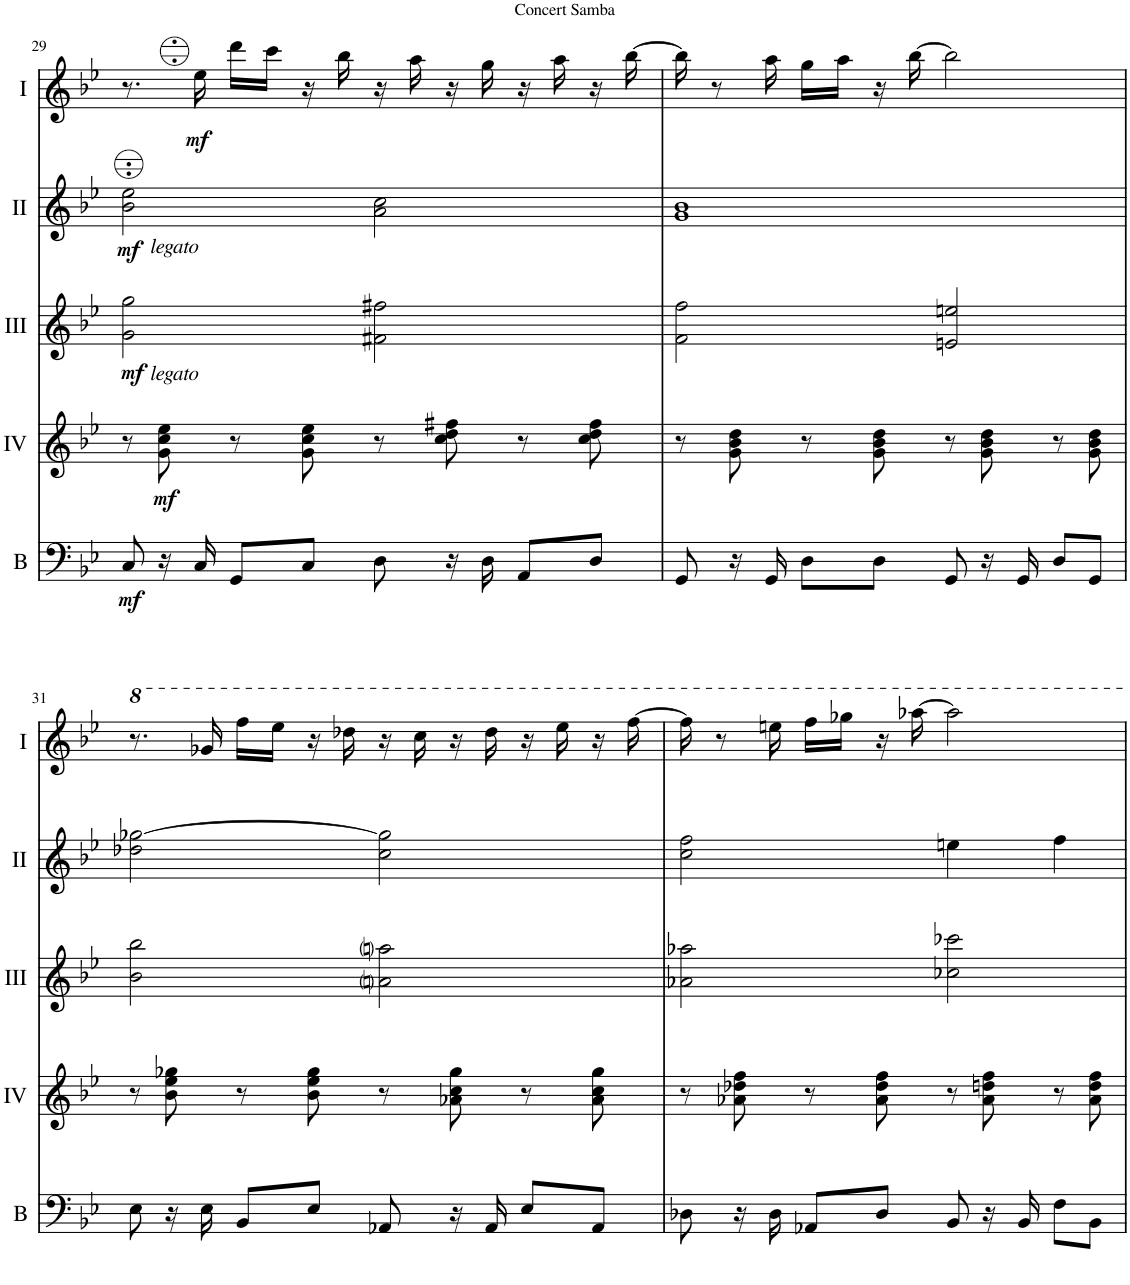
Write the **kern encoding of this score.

**kern	**dynam	**kern	**dynam	**kern	**dynam	**kern	**dynam	**kern	**dynam
*part5	*part5	*part4	*part4	*part3	*part3	*part2	*part2	*part1	*part1
*staff5	*staff5	*staff4	*staff4	*staff3	*staff3	*staff2	*staff2	*staff1	*staff1
*I"Bass	*	*I"Acc. 4	*	*I"Acc. 3	*	*I"Acc. 2	*	*I"Acc. 1	*
*I'B	*	*	*	*	*	*	*	*	*
!!LO:PB:g=z
*clefF4	*	*clefG2	*	*clefG2	*	*clefG2	*	*clefG2	*
*Trd7c12	*	*Trd7c12	*	*Trd7c12	*	*Trd7c12	*	*Trd7c12	*
*k[b-e-]	*	*k[b-e-]	*	*k[b-e-]	*	*k[b-e-]	*	*k[b-e-]	*
*M4/4	*	*M4/4	*	*M4/4	*	*M4/4	*	*M4/4	*
*met(c)	*	*met(c)	*	*met(c)	*	*met(c)	*	*met(c)	*
=29	=29	=29	=29	=29	=29	=29	=29	=29	=29
!	!	!	!	!	!	!LO:TX:b:i:t=legato	!	!	!
!	!	!	!	!LO:TX:b:i:t=legato	!	!	!	!	!
!	!LO:DY:b	!	!	!	!LO:DY:b	!	!LO:DY:b	!	!
8C/	mf	8r	.	2g\ 2gg\	mf	2b-\ 2ee-\	mf	8.r	.
!	!	!	!LO:DY:b	!	!	!	!	!	!
16r	.	8g\ 8cc\ 8ee-\	mf	.	.	.	.	.	.
!	!	!	!	!	!	!	!	!	!LO:DY:b
16C/	.	.	.	.	.	.	.	16ee-\	mf
8GG/L	.	8r	.	.	.	.	.	16ddd\LL	.
.	.	.	.	.	.	.	.	16ccc\JJ	.
8C/J	.	8g\ 8cc\ 8ee-\	.	.	.	.	.	16r	.
.	.	.	.	.	.	.	.	16bb-\	.
8D\	.	8r	.	2f#X\ 2ff#X\	.	2a\ 2cc\	.	16r	.
.	.	.	.	.	.	.	.	16aa\	.
16r	.	8cc\ 8dd\ 8ff#X\	.	.	.	.	.	16r	.
16D\	.	.	.	.	.	.	.	16gg\	.
8AA/L	.	8r	.	.	.	.	.	16r	.
.	.	.	.	.	.	.	.	16aa\	.
8D/J	.	8cc\ 8dd\ 8ff#\	.	.	.	.	.	16r	.
.	.	.	.	.	.	.	.	[16bb-\	.
=30	=30	=30	=30	=30	=30	=30	=30	=30	=30
8GG/	.	8r	.	2f\ 2ff\	.	1g 1b-	.	16bb-\]	.
.	.	.	.	.	.	.	.	8r	.
16r	.	8g\ 8b-\ 8dd\	.	.	.	.	.	.	.
16GG/	.	.	.	.	.	.	.	16aa\	.
8D\L	.	8r	.	.	.	.	.	16gg\LL	.
.	.	.	.	.	.	.	.	16aa\JJ	.
8D\J	.	8g\ 8b-\ 8dd\	.	.	.	.	.	16r	.
.	.	.	.	.	.	.	.	[16bb-\	.
8GG/	.	8r	.	2en/ 2een/	.	.	.	2bb-\]	.
16r	.	8g\ 8b-\ 8dd\	.	.	.	.	.	.	.
16GG/	.	.	.	.	.	.	.	.	.
8D/L	.	8r	.	.	.	.	.	.	.
8GG/J	.	8g\ 8b-\ 8dd\	.	.	.	.	.	.	.
!!LO:LB:g=z
=31	=31	=31	=31	=31	=31	=31	=31	=31	=31
8E-\	.	8r	.	2b-\ 2bb-\	.	2dd-X\ [2gg-X\	.	8.r	.
16r	.	8b-\ 8ee-\ 8gg-X\	.	.	.	.	.	.	.
16E-\	.	.	.	.	.	.	.	16gg-X/	.
8BB-/L	.	8r	.	.	.	.	.	16fff\LL	.
.	.	.	.	.	.	.	.	16eee-\JJ	.
8E-/J	.	8b-\ 8ee-\ 8gg-\	.	.	.	.	.	16r	.
.	.	.	.	.	.	.	.	16ddd-X\	.
8AA-X/	.	8r	.	2ani\ 2aani\	.	2cc\ 2gg-\]	.	16r	.
.	.	.	.	.	.	.	.	16ccc\	.
16r	.	8a-X\ 8cc\ 8gg-\	.	.	.	.	.	16r	.
16AA-/	.	.	.	.	.	.	.	16ddd-\	.
8E-/L	.	8r	.	.	.	.	.	16r	.
.	.	.	.	.	.	.	.	16eee-\	.
8AA-/J	.	8a-\ 8cc\ 8gg-\	.	.	.	.	.	16r	.
.	.	.	.	.	.	.	.	[16fff\	.
=32	=32	=32	=32	=32	=32	=32	=32	=32	=32
8D-X\	.	8r	.	2a-X\ 2aa-X\	.	2cc\ 2ff\	.	16fff\]	.
.	.	.	.	.	.	.	.	8r	.
16r	.	8a-X\ 8dd-X\ 8ff\	.	.	.	.	.	.	.
16D-\	.	.	.	.	.	.	.	16eeen\	.
8AA-X/L	.	8r	.	.	.	.	.	16fff\LL	.
.	.	.	.	.	.	.	.	16ggg-X\JJ	.
8D-/J	.	8a-\ 8dd-\ 8ff\	.	.	.	.	.	16r	.
.	.	.	.	.	.	.	.	[16aaa-X\	.
8BB-/	.	8r	.	2cc-X\ 2ccc-X\	.	4een\	.	2aaa-\]	.
16r	.	8a-\ 8ddn\ 8ff\	.	.	.	.	.	.	.
16BB-/	.	.	.	.	.	.	.	.	.
8F\L	.	8r	.	.	.	4ff\	.	.	.
8BB-\J	.	8a-\ 8dd\ 8ff\	.	.	.	.	.	.	.
=	=	=	=	=	=	=	=	=	=
*-	*-	*-	*-	*-	*-	*-	*-	*-	*-
